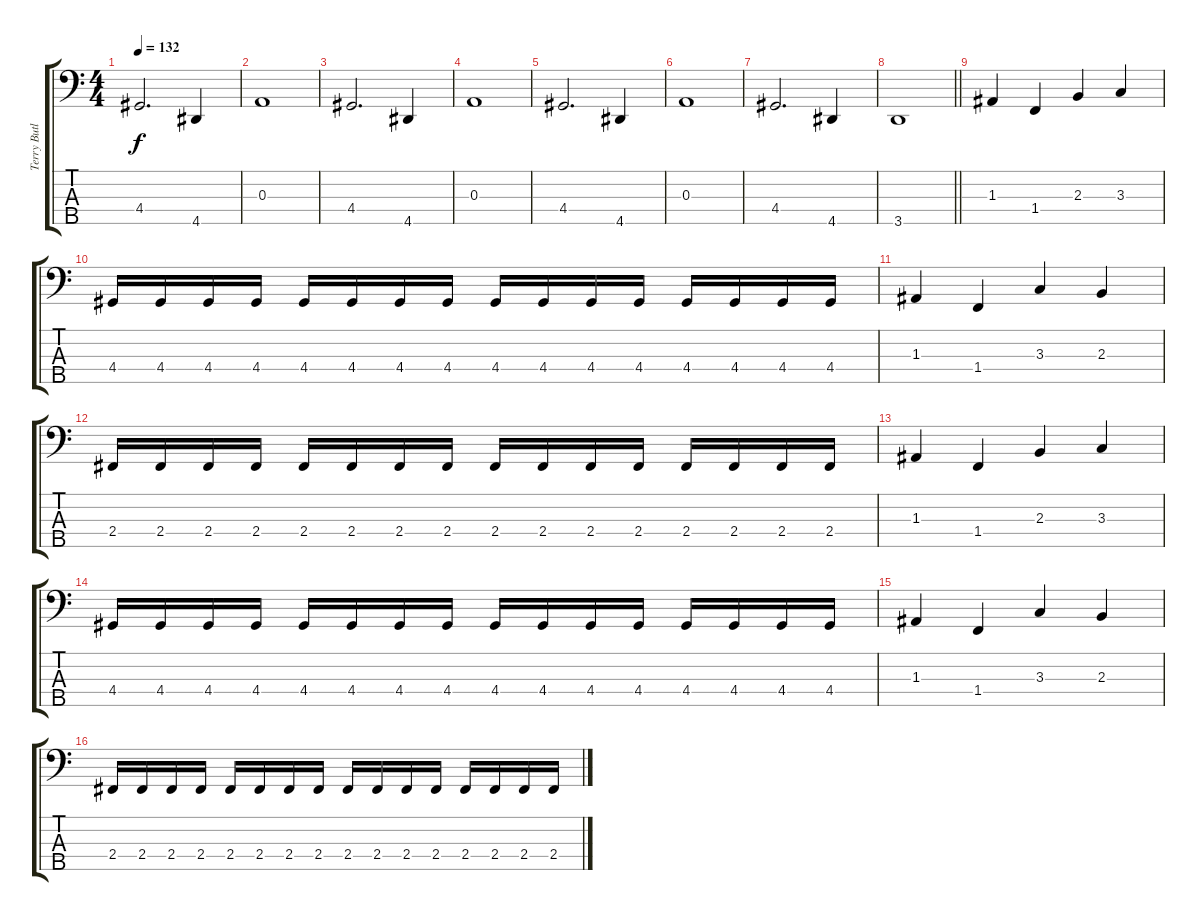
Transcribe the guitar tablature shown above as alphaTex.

\track ("Terry Butler" "Terry Butl") {instrument electricbassfinger}
\staff {score tabs}
\tuning (G2 D2 A1 E1 B0) {hide}
\ts (4 4)
\tempo 132
\clef f4
\ks c
4.4.2{d dy f} 4.5.4 |
0.3.1 |
4.4.2{d} 4.5.4 |
0.3.1 |
4.4.2{d} 4.5.4 |
0.3.1 |
4.4.2{d} 4.5.4 |
\barLineRight lightlight
3.5.1 |
1.3.4 1.4.4 2.3.4 3.3.4 |
4.4.16 4.4.16 4.4.16 4.4.16 4.4.16 4.4.16 4.4.16 4.4.16 4.4.16 4.4.16 4.4.16 4.4.16 4.4.16 4.4.16 4.4.16 4.4.16 |
1.3.4 1.4.4 3.3.4 2.3.4 |
2.4.16 2.4.16 2.4.16 2.4.16 2.4.16 2.4.16 2.4.16 2.4.16 2.4.16 2.4.16 2.4.16 2.4.16 2.4.16 2.4.16 2.4.16 2.4.16 |
1.3.4 1.4.4 2.3.4 3.3.4 |
4.4.16 4.4.16 4.4.16 4.4.16 4.4.16 4.4.16 4.4.16 4.4.16 4.4.16 4.4.16 4.4.16 4.4.16 4.4.16 4.4.16 4.4.16 4.4.16 |
1.3.4 1.4.4 3.3.4 2.3.4 |
2.4.16 2.4.16 2.4.16 2.4.16 2.4.16 2.4.16 2.4.16 2.4.16 2.4.16 2.4.16 2.4.16 2.4.16 2.4.16 2.4.16 2.4.16 2.4.16
